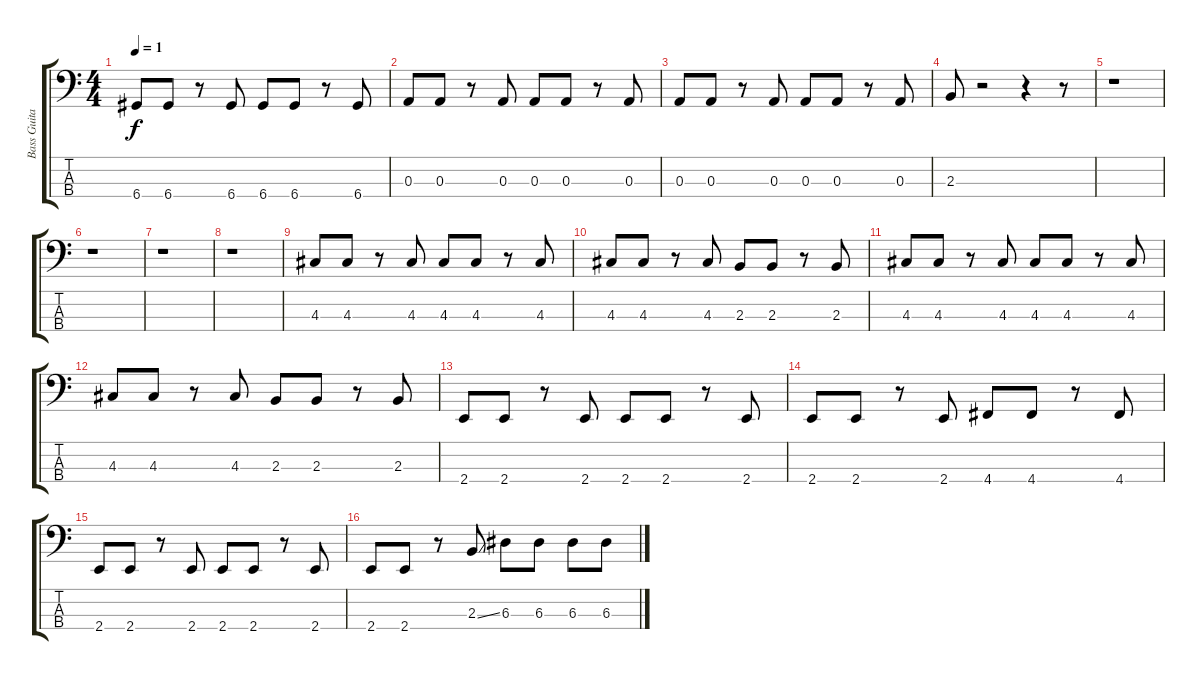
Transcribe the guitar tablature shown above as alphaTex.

\track ("Bass Guitar" "Bass Guita") {instrument electricbassfinger}
\staff {score tabs}
\tuning (G2 D2 A1 D1) {hide}
\ts (4 4)
\tempo 1
\clef f4
\ks c
6.4.8{dy f} 6.4.8 r.8 6.4.8 6.4.8 6.4.8 r.8 6.4.8 |
0.3.8 0.3.8 r.8 0.3.8 0.3.8 0.3.8 r.8 0.3.8 |
0.3.8 0.3.8 r.8 0.3.8 0.3.8 0.3.8 r.8 0.3.8 |
2.3.8 r.2 r.4 r.8 |
r.1 |
r.1 |
r.1 |
r.1 |
4.3.8 4.3.8 r.8 4.3.8 4.3.8 4.3.8 r.8 4.3.8 |
4.3.8 4.3.8 r.8 4.3.8 2.3.8 2.3.8 r.8 2.3.8 |
4.3.8 4.3.8 r.8 4.3.8 4.3.8 4.3.8 r.8 4.3.8 |
4.3.8 4.3.8 r.8 4.3.8 2.3.8 2.3.8 r.8 2.3.8 |
2.4.8 2.4.8 r.8 2.4.8 2.4.8 2.4.8 r.8 2.4.8 |
2.4.8 2.4.8 r.8 2.4.8 4.4.8 4.4.8 r.8 4.4.8 |
2.4.8 2.4.8 r.8 2.4.8 2.4.8 2.4.8 r.8 2.4.8 |
2.4.8 2.4.8 r.8 2.3{ss}.8 6.3.8 6.3.8 6.3.8 6.3.8
